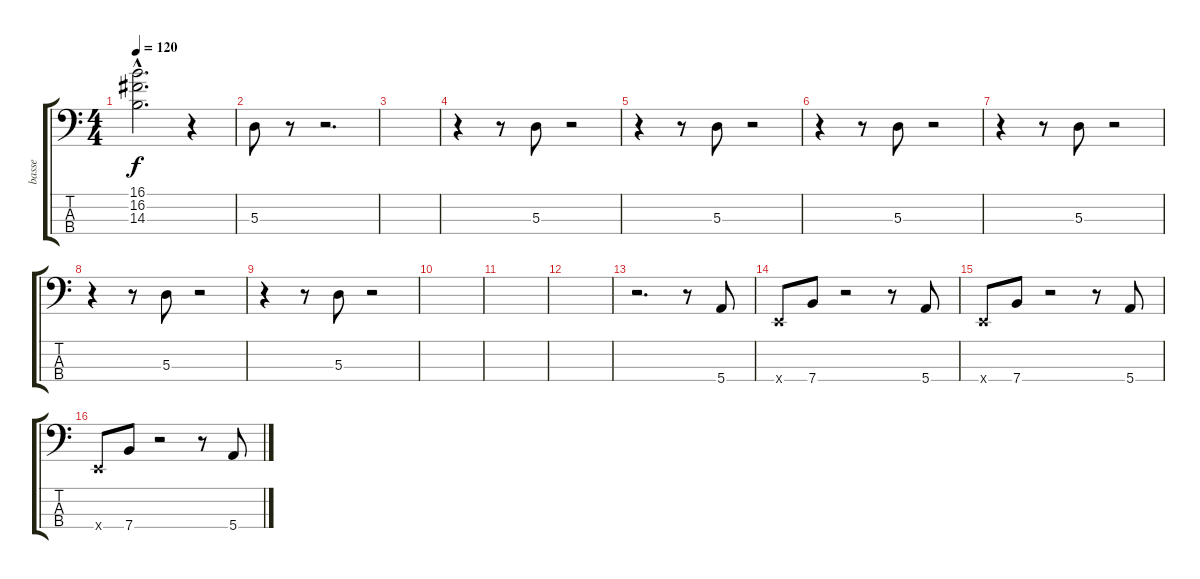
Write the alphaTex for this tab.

\track ("basse" "basse") {instrument electricbassfinger}
\staff {score tabs}
\tuning (G2 D2 A1 E1) {hide}
\ts (4 4)
\tempo 120
\clef f4
\ks c
(16.1{hac t} 16.2{hac t} 14.3{hac t}).2{d dy f} r.4 |
5.3.8 r.8 r.2{d} |
|
r.4 r.8 5.3.8 r.2 |
r.4 r.8 5.3.8 r.2 |
r.4 r.8 5.3.8 r.2 |
r.4 r.8 5.3.8 r.2 |
r.4 r.8 5.3.8 r.2 |
r.4 r.8 5.3.8 r.2 |
|
|
|
r.2{d} r.8 5.4.8 |
0.4{x}.8 7.4.8 r.2 r.8 5.4.8 |
0.4{x}.8 7.4.8 r.2 r.8 5.4.8 |
0.4{x}.8 7.4.8 r.2 r.8 5.4.8
